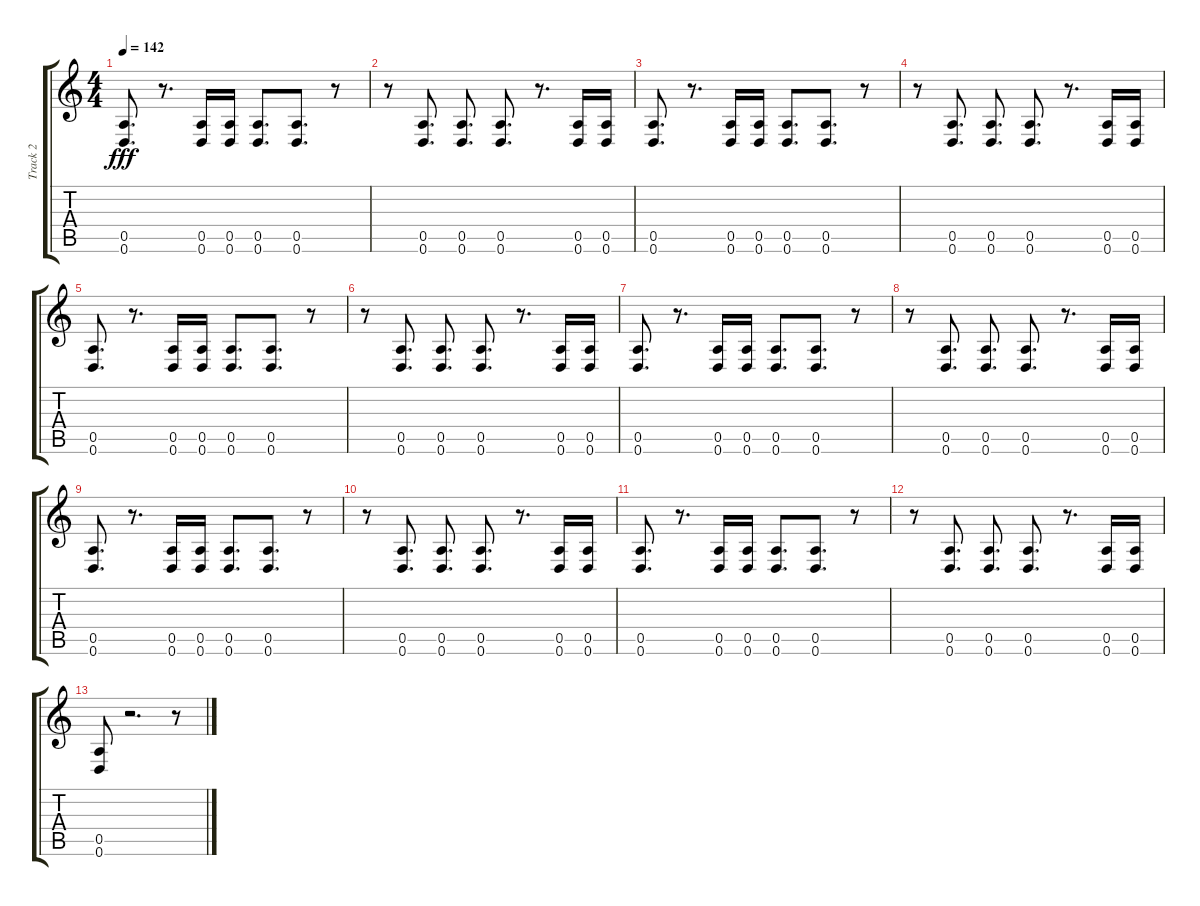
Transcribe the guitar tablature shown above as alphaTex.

\track ("Track 2" "Track 2") {instrument distortionguitar}
\staff {score tabs}
\tuning (E4 B3 G3 D3 A2 D2) {hide}
\ts (4 4)
\tempo 142
\clef g2
\ks c
(0.5 0.6).8{d dy fff} r.8{d} (0.5 0.6).16 (0.5 0.6).16 (0.5 0.6).8{d} (0.5 0.6).8{d} r.8 |
r.8 (0.5 0.6).8{d} (0.5 0.6).8{d} (0.5 0.6).8{d} r.8{d} (0.5 0.6).16 (0.5 0.6).16 |
(0.5 0.6).8{d} r.8{d} (0.5 0.6).16 (0.5 0.6).16 (0.5 0.6).8{d} (0.5 0.6).8{d} r.8 |
r.8 (0.5 0.6).8{d} (0.5 0.6).8{d} (0.5 0.6).8{d} r.8{d} (0.5 0.6).16 (0.5 0.6).16 |
(0.5 0.6).8{d} r.8{d} (0.5 0.6).16 (0.5 0.6).16 (0.5 0.6).8{d} (0.5 0.6).8{d} r.8 |
r.8 (0.5 0.6).8{d} (0.5 0.6).8{d} (0.5 0.6).8{d} r.8{d} (0.5 0.6).16 (0.5 0.6).16 |
(0.5 0.6).8{d} r.8{d} (0.5 0.6).16 (0.5 0.6).16 (0.5 0.6).8{d} (0.5 0.6).8{d} r.8 |
r.8 (0.5 0.6).8{d} (0.5 0.6).8{d} (0.5 0.6).8{d} r.8{d} (0.5 0.6).16 (0.5 0.6).16 |
(0.5 0.6).8{d} r.8{d} (0.5 0.6).16 (0.5 0.6).16 (0.5 0.6).8{d} (0.5 0.6).8{d} r.8 |
r.8 (0.5 0.6).8{d} (0.5 0.6).8{d} (0.5 0.6).8{d} r.8{d} (0.5 0.6).16 (0.5 0.6).16 |
(0.5 0.6).8{d} r.8{d} (0.5 0.6).16 (0.5 0.6).16 (0.5 0.6).8{d} (0.5 0.6).8{d} r.8 |
r.8 (0.5 0.6).8{d} (0.5 0.6).8{d} (0.5 0.6).8{d} r.8{d} (0.5 0.6).16 (0.5 0.6).16 |
(0.5 0.6).8 r.2{d} r.8
